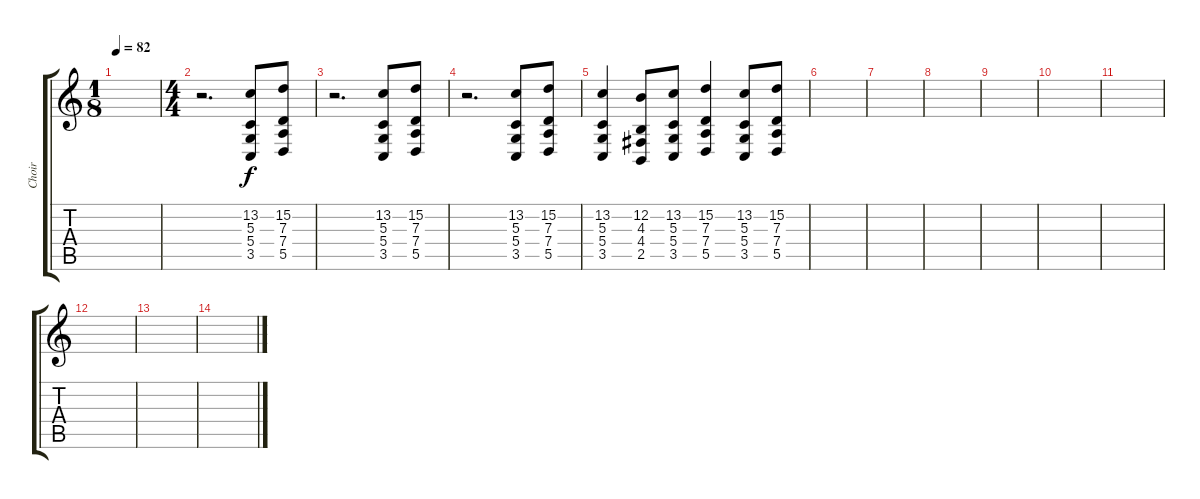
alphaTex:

\track ("Choir" "Choir") {instrument choiraahs}
\staff {score tabs}
\tuning (E4 B3 G3 D3 A2 E2) {hide}
\ts (1 8)
\tempo 82
\clef g2
\ks c
|
\ts (4 4)
\section ("" "")
r.2{d} (13.2 5.3 5.4 3.5).8 (15.2 7.3 7.4 5.5).8 |
r.2{d} (13.2 5.3 5.4 3.5).8 (15.2 7.3 7.4 5.5).8 |
r.2{d} (13.2 5.3 5.4 3.5).8 (15.2 7.3 7.4 5.5).8 |
(13.2 5.3 5.4 3.5).4 (12.2 4.3 4.4 2.5).8 (13.2 5.3 5.4 3.5).8 (15.2 7.3 7.4 5.5).4 (13.2 5.3 5.4 3.5).8 (15.2 7.3 7.4 5.5).8 |
\section ("" "")
|
|
|
|
\section ("" "")
|
|
|
|
\section ("" "")
